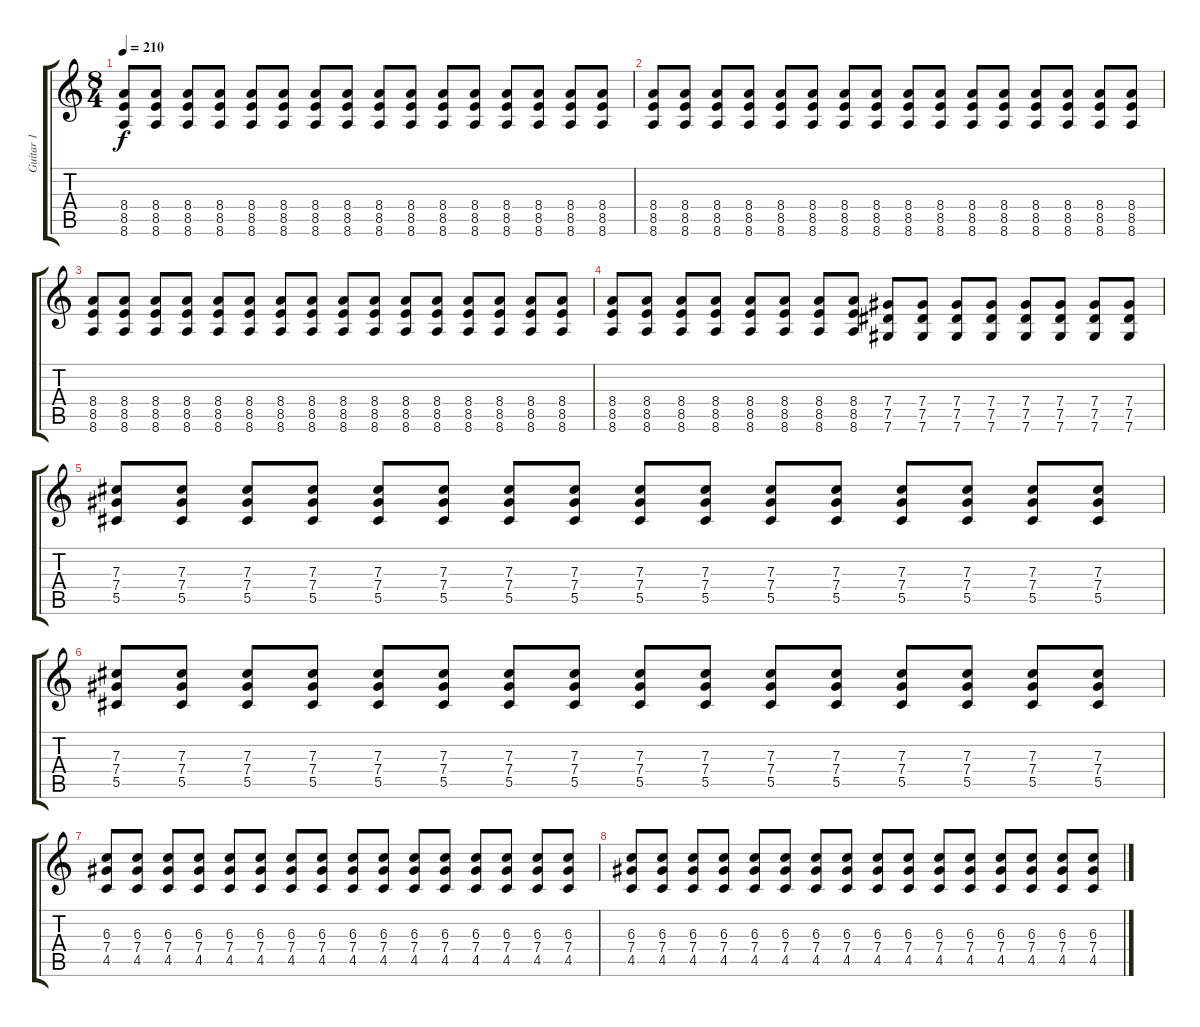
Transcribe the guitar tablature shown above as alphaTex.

\track ("Guitar 1" "Guitar 1") {instrument distortionguitar}
\staff {score tabs}
\tuning (Eb4 Bb3 Gb3 Db3 Ab2 Db2) {hide}
\ts (8 4)
\tempo 210
\clef g2
\ks c
(8.4 8.5 8.6).8{dy f} (8.4 8.5 8.6).8 (8.4 8.5 8.6).8 (8.4 8.5 8.6).8 (8.4 8.5 8.6).8 (8.4 8.5 8.6).8 (8.4 8.5 8.6).8 (8.4 8.5 8.6).8 (8.4 8.5 8.6).8 (8.4 8.5 8.6).8 (8.4 8.5 8.6).8 (8.4 8.5 8.6).8 (8.4 8.5 8.6).8 (8.4 8.5 8.6).8 (8.4 8.5 8.6).8 (8.4 8.5 8.6).8 |
(8.4 8.5 8.6).8 (8.4 8.5 8.6).8 (8.4 8.5 8.6).8 (8.4 8.5 8.6).8 (8.4 8.5 8.6).8 (8.4 8.5 8.6).8 (8.4 8.5 8.6).8 (8.4 8.5 8.6).8 (8.4 8.5 8.6).8 (8.4 8.5 8.6).8 (8.4 8.5 8.6).8 (8.4 8.5 8.6).8 (8.4 8.5 8.6).8 (8.4 8.5 8.6).8 (8.4 8.5 8.6).8 (8.4 8.5 8.6).8 |
(8.4 8.5 8.6).8 (8.4 8.5 8.6).8 (8.4 8.5 8.6).8 (8.4 8.5 8.6).8 (8.4 8.5 8.6).8 (8.4 8.5 8.6).8 (8.4 8.5 8.6).8 (8.4 8.5 8.6).8 (8.4 8.5 8.6).8 (8.4 8.5 8.6).8 (8.4 8.5 8.6).8 (8.4 8.5 8.6).8 (8.4 8.5 8.6).8 (8.4 8.5 8.6).8 (8.4 8.5 8.6).8 (8.4 8.5 8.6).8 |
(8.4 8.5 8.6).8 (8.4 8.5 8.6).8 (8.4 8.5 8.6).8 (8.4 8.5 8.6).8 (8.4 8.5 8.6).8 (8.4 8.5 8.6).8 (8.4 8.5 8.6).8 (8.4 8.5 8.6).8 (7.4 7.5 7.6).8 (7.4 7.5 7.6).8 (7.4 7.5 7.6).8 (7.4 7.5 7.6).8 (7.4 7.5 7.6).8 (7.4 7.5 7.6).8 (7.4 7.5 7.6).8 (7.4 7.5 7.6).8 |
(7.3 7.4 5.5).8 (7.3 7.4 5.5).8 (7.3 7.4 5.5).8 (7.3 7.4 5.5).8 (7.3 7.4 5.5).8 (7.3 7.4 5.5).8 (7.3 7.4 5.5).8 (7.3 7.4 5.5).8 (7.3 7.4 5.5).8 (7.3 7.4 5.5).8 (7.3 7.4 5.5).8 (7.3 7.4 5.5).8 (7.3 7.4 5.5).8 (7.3 7.4 5.5).8 (7.3 7.4 5.5).8 (7.3 7.4 5.5).8 |
(7.3 7.4 5.5).8 (7.3 7.4 5.5).8 (7.3 7.4 5.5).8 (7.3 7.4 5.5).8 (7.3 7.4 5.5).8 (7.3 7.4 5.5).8 (7.3 7.4 5.5).8 (7.3 7.4 5.5).8 (7.3 7.4 5.5).8 (7.3 7.4 5.5).8 (7.3 7.4 5.5).8 (7.3 7.4 5.5).8 (7.3 7.4 5.5).8 (7.3 7.4 5.5).8 (7.3 7.4 5.5).8 (7.3 7.4 5.5).8 |
(6.3 7.4 4.5).8 (6.3 7.4 4.5).8 (6.3 7.4 4.5).8 (6.3 7.4 4.5).8 (6.3 7.4 4.5).8 (6.3 7.4 4.5).8 (6.3 7.4 4.5).8 (6.3 7.4 4.5).8 (6.3 7.4 4.5).8 (6.3 7.4 4.5).8 (6.3 7.4 4.5).8 (6.3 7.4 4.5).8 (6.3 7.4 4.5).8 (6.3 7.4 4.5).8 (6.3 7.4 4.5).8 (6.3 7.4 4.5).8 |
(6.3 7.4 4.5).8 (6.3 7.4 4.5).8 (6.3 7.4 4.5).8 (6.3 7.4 4.5).8 (6.3 7.4 4.5).8 (6.3 7.4 4.5).8 (6.3 7.4 4.5).8 (6.3 7.4 4.5).8 (6.3 7.4 4.5).8 (6.3 7.4 4.5).8 (6.3 7.4 4.5).8 (6.3 7.4 4.5).8 (6.3 7.4 4.5).8 (6.3 7.4 4.5).8 (6.3 7.4 4.5).8 (6.3 7.4 4.5).8
